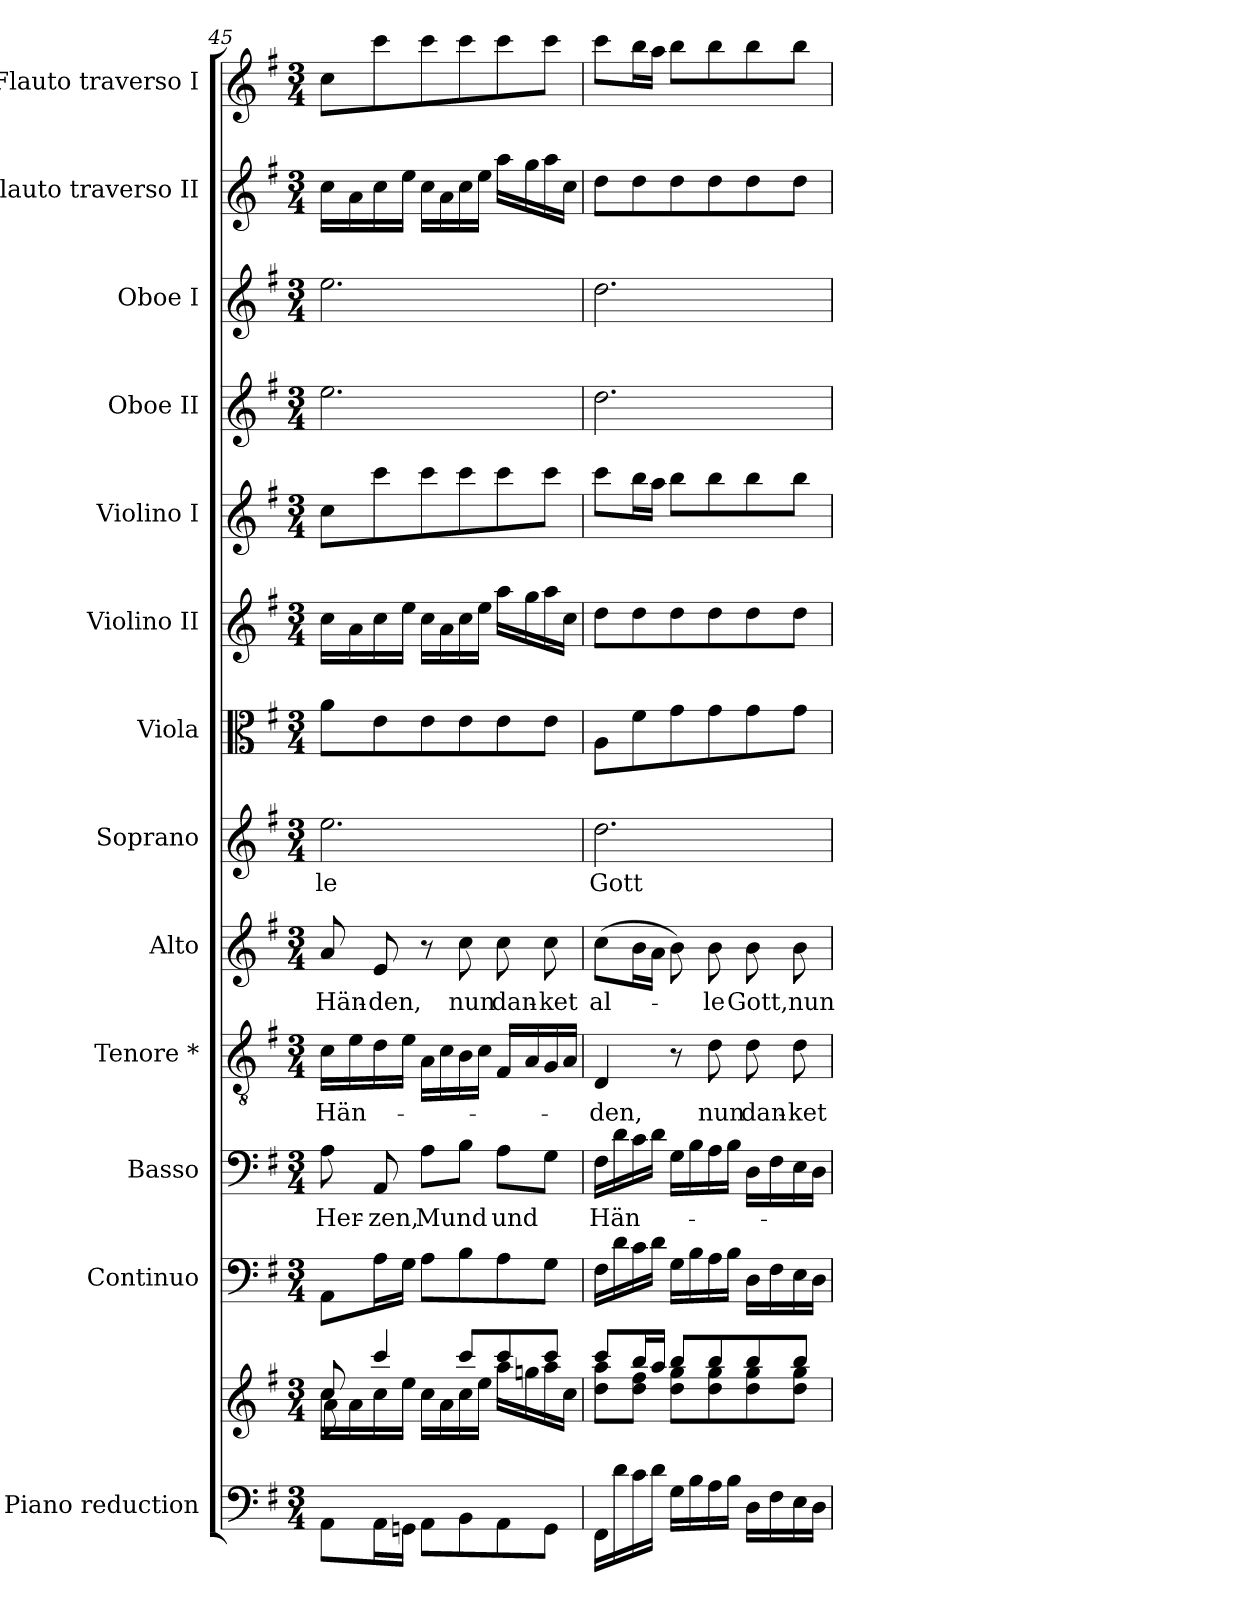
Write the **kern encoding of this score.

**kern	**kern	**kern	**kern	**text	**kern	**text	**kern	**text	**kern	**text	**kern	**kern	**kern	**kern	**kern	**kern	**kern
*part13	*part13	*part12	*part11	*part11	*part10	*part10	*part9	*part9	*part8	*part8	*part7	*part6	*part5	*part4	*part3	*part2	*part1
*staff14	*staff13	*staff12	*staff11	*staff11	*staff10	*staff10	*staff9	*staff9	*staff8	*staff8	*staff7	*staff6	*staff5	*staff4	*staff3	*staff2	*staff1
*I"Piano reduction	*	*I"Continuo	*I"Basso	*	*I"Tenore *	*	*I"Alto	*	*I"Soprano	*	*I"Viola	*I"Violino II	*I"Violino I	*I"Oboe II	*I"Oboe I	*I"Flauto traverso II	*I"Flauto traverso I
*I'Pno	*	*	*	*	*	*	*	*	*	*	*I'Vla	*I'Vln	*I'Vln	*I'Ob	*I'Ob	*	*
*clefF4	*clefG2	*clefF4	*clefF4	*	*clefGv2	*	*clefG2	*	*clefG2	*	*clefC3	*clefG2	*clefG2	*clefG2	*clefG2	*clefG2	*clefG2
*k[f#]	*k[f#]	*k[f#]	*k[f#]	*	*k[f#]	*	*k[f#]	*	*k[f#]	*	*k[f#]	*k[f#]	*k[f#]	*k[f#]	*k[f#]	*k[f#]	*k[f#]
*M3/4	*M3/4	*M3/4	*M3/4	*	*M3/4	*	*M3/4	*	*M3/4	*	*M3/4	*M3/4	*M3/4	*M3/4	*M3/4	*M3/4	*M3/4
=45	=45	=45	=45	=45	=45	=45	=45	=45	=45	=45	=45	=45	=45	=45	=45	=45	=45
*^	*^	*	*	*	*	*	*	*	*	*	*	*	*	*	*	*	*
*	*	*	*^	*	*	*	*	*	*	*	*	*	*	*	*	*	*	*	*
!	!	!	!	!	!	!	!LO:LY:b	!	!LO:LY:b	!	!LO:LY:b	!	!LO:LY:b	!	!	!	!	!	!	!
8ryy	8AA\L	8cc/	16cc\LL	8a\L	8AA\L	8A\	Her-	16c\LL	Hän-	8a/	Hän-	2.ee\	-le	8a\L	16cc\LL	8cc\L	2.ee\	2.ee\	16cc\LL	8cc\L
.	.	.	16a\	.	.	.	.	16e\	.	.	.	.	.	.	16a\	.	.	.	16a\	.
!	!	!	!	!	!	!	!LO:LY:b	!	!	!	!LO:LY:b	!	!	!	!	!	!	!	!	!
8E/	16AA\L	4ccc/	16cc\	2ryy	16A\L	8AA/	-zen,	16d\	.	8e/	-den,	.	.	8e\	16cc\	8ccc\	.	.	16cc\	8ccc\
.	16GGn\JJ	.	16ee\JJ	.	16G\JJ	.	.	16e\JJ	.	.	.	.	.	.	16ee\JJ	.	.	.	16ee\JJ	.
!	!	!	!	!	!	!	!LO:LY:b	!	!	!	!	!	!	!	!	!	!	!	!	!
8E/	8AA\L	.	16cc\LL	.	8A\L	8A\L	Mund	16A\LL	.	8r	.	.	.	8e\	16cc\LL	8ccc\	.	.	16cc\LL	8ccc\
.	.	.	16a\	.	.	.	.	16c\	.	.	.	.	.	.	16a\	.	.	.	16a\	.
!	!	!	!	!	!	!	!	!	!	!	!LO:LY:b	!	!	!	!	!	!	!	!	!
8E/	8BB\	8ccc/L	16cc\	.	8B\	8B\J	.	16B\	.	8cc\	nun	.	.	8e\	16cc\	8ccc\	.	.	16cc\	8ccc\
.	.	.	16ee\JJ	.	.	.	.	16c\JJ	.	.	.	.	.	.	16ee\JJ	.	.	.	16ee\JJ	.
!	!	!	!	!	!	!	!LO:LY:b	!	!	!	!LO:LY:b	!	!	!	!	!	!	!	!	!
8E/	8AA\	8ccc/	16aa\LL	.	8A\	8A\L	und	16F#/LL	.	8cc\	dan-	.	.	8e\	16aa\LL	8ccc\	.	.	16aa\LL	8ccc\
.	.	.	16ggn\	.	.	.	.	16A/	.	.	.	.	.	.	16gg\	.	.	.	16gg\	.
!	!	!	!	!	!	!	!	!	!	!	!LO:LY:b	!	!	!	!	!	!	!	!	!
8E/J	8GG\J	8ccc/J	16aa\	8ryy	8G\J	8G\J	.	16G/	.	8cc\	-ket	.	.	8e\J	16aa\	8ccc\J	.	.	16aa\	8ccc\J
.	.	.	16cc\JJ	.	.	.	.	16A/JJ	.	.	.	.	.	.	16cc\JJ	.	.	.	16cc\JJ	.
*v	*v	*	*	*	*	*	*	*	*	*	*	*	*	*	*	*	*	*	*	*
*	*	*v	*v	*	*	*	*	*	*	*	*	*	*	*	*	*	*	*	*
=46	=46	=46	=46	=46	=46	=46	=46	=46	=46	=46	=46	=46	=46	=46	=46	=46	=46	=46
!	!	!	!	!	!LO:LY:b	!	!LO:LY:b	!	!LO:LY:b	!	!LO:LY:b	!	!	!	!	!	!	!
16FF#\LL	8ccc/L	8dd\ 8aa\L	16F#\LL	16F#\LL	Hän-	4D/	-den,	(8cc\L	al-	2.dd\	Gott	8A\L	8dd\L	8ccc\L	2.dd\	2.dd\	8dd\L	8ccc\L
16d\	.	.	16d\	16d\	.	.	.	.	.	.	.	.	.	.	.	.	.	.
16c\	16bb/L	8dd\ 8ff#\J	16c\	16c\	.	.	.	16b\L	.	.	.	8f#\	8dd\	16bb\L	.	.	8dd\	16bb\L
16d\JJ	16aa/JJ	.	16d\JJ	16d\JJ	.	.	.	16a\JJ	.	.	.	.	.	16aa\JJ	.	.	.	16aa\JJ
16G\LL	8bb/L	8dd\ 8gg\L	16G\LL	16G\LL	.	8r	.	8b\)	.	.	.	8g\	8dd\	8bb\L	.	.	8dd\	8bb\L
16B\	.	.	16B\	16B\	.	.	.	.	.	.	.	.	.	.	.	.	.	.
!	!	!	!	!	!	!	!LO:LY:b	!	!LO:LY:b	!	!	!	!	!	!	!	!	!
16A\	8bb/	8dd\ 8gg\	16A\	16A\	.	8d\	nun	8b\	-le	.	.	8g\	8dd\	8bb\	.	.	8dd\	8bb\
16B\JJ	.	.	16B\JJ	16B\JJ	.	.	.	.	.	.	.	.	.	.	.	.	.	.
!	!	!	!	!	!	!	!LO:LY:b	!	!LO:LY:b	!	!	!	!	!	!	!	!	!
16D\LL	8bb/	8dd\ 8gg\	16D\LL	16D\LL	.	8d\	dan-	8b\	Gott,	.	.	8g\	8dd\	8bb\	.	.	8dd\	8bb\
16F#\	.	.	16F#\	16F#\	.	.	.	.	.	.	.	.	.	.	.	.	.	.
!	!	!	!	!	!	!	!LO:LY:b	!	!LO:LY:b	!	!	!	!	!	!	!	!	!
16E\	8bb/J	8dd\ 8gg\J	16E\	16E\	.	8d\	-ket	8b\	nun	.	.	8g\J	8dd\J	8bb\J	.	.	8dd\J	8bb\J
16D\JJ	.	.	16D\JJ	16D\JJ	.	.	.	.	.	.	.	.	.	.	.	.	.	.
*	*v	*v	*	*	*	*	*	*	*	*	*	*	*	*	*	*	*	*
=	=	=	=	=	=	=	=	=	=	=	=	=	=	=	=	=	=
*-	*-	*-	*-	*-	*-	*-	*-	*-	*-	*-	*-	*-	*-	*-	*-	*-	*-
